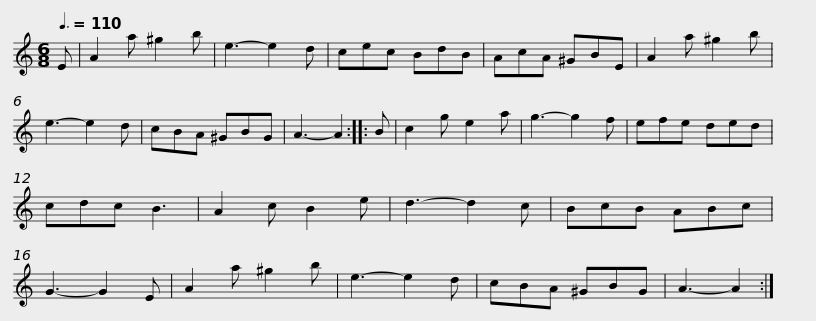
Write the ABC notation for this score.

X:1
L:1/8
Q:3/8=110
M:6/8
I:linebreak $
K:C
V:1 treble
V:1
 E | A2 a ^g2 b | e3- e2 d | cec BdB | AcA ^GBE | %5
 A2 a ^g2 b | e3- e2 d | cBA ^GBG | A3- A2 :: B |$ %10
 c2 g e2 a | g3- g2 f | efe ded | cdc B3 | A2 c B2 e | %15
 d3- d2 c | BcB ABc | G3- G2 E | A2 a ^g2 b | e3- e2 d |$ %20
 cBA ^GBG | A3- A2 :| %22
